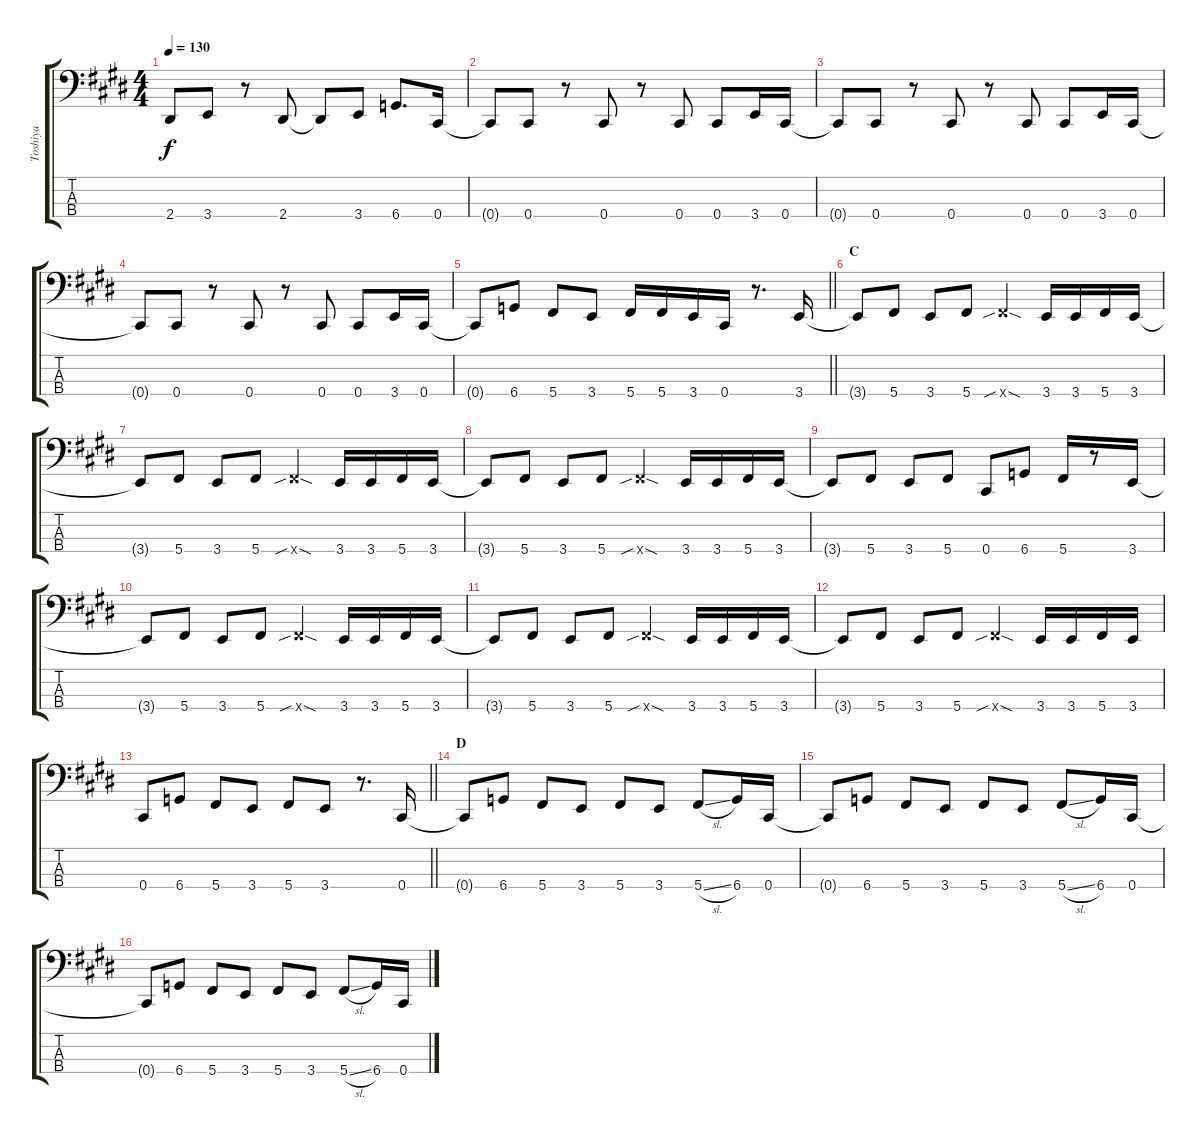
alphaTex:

\track ("Toshiya" "Toshiya") {instrument electricbasspick}
\staff {score tabs}
\tuning (E2 B1 Gb1 Db1) {hide}
\ts (4 4)
\tempo 130
\clef f4
\ks c#minor
2.4{t}.8{dy f} 3.4.8 r.8 2.4.8 2.4{t}.8 3.4.8 6.4.8{d} 0.4.16 |
0.4{t}.8 0.4.8 r.8 0.4.8 r.8 0.4.8 0.4.8 3.4.16 0.4.16 |
0.4{t}.8 0.4.8 r.8 0.4.8 r.8 0.4.8 0.4.8 3.4.16 0.4.16 |
0.4{t}.8 0.4.8 r.8 0.4.8 r.8 0.4.8 0.4.8 3.4.16 0.4.16 |
\barLineRight lightlight
0.4{t}.8 6.4.8 5.4.8 3.4.8 5.4.16 5.4.16 3.4.16 0.4.16 r.8{d} 3.4.16 |
\section ("" "C")
3.4{t}.8 5.4.8 3.4.8 5.4.8 5.4{sib sod x}.4 3.4.16 3.4.16 5.4.16 3.4.16 |
3.4{t}.8 5.4.8 3.4.8 5.4.8 5.4{sib sod x}.4 3.4.16 3.4.16 5.4.16 3.4.16 |
3.4{t}.8 5.4.8 3.4.8 5.4.8 5.4{sib sod x}.4 3.4.16 3.4.16 5.4.16 3.4.16 |
3.4{t}.8 5.4.8 3.4.8 5.4.8 0.4.8 6.4.8 5.4.16 r.8 3.4.16 |
3.4{t}.8 5.4.8 3.4.8 5.4.8 5.4{sib sod x}.4 3.4.16 3.4.16 5.4.16 3.4.16 |
3.4{t}.8 5.4.8 3.4.8 5.4.8 5.4{sib sod x}.4 3.4.16 3.4.16 5.4.16 3.4.16 |
3.4{t}.8 5.4.8 3.4.8 5.4.8 5.4{sib sod x}.4 3.4.16 3.4.16 5.4.16 3.4.16 |
\barLineRight lightlight
0.4.8 6.4.8 5.4.8 3.4.8 5.4.8 3.4.8 r.8{d} 0.4.16 |
\section ("" "D")
0.4{t}.8 6.4.8 5.4.8 3.4.8 5.4.8 3.4.8 5.4{sl}.8 6.4.16 0.4.16 |
0.4{t}.8 6.4.8 5.4.8 3.4.8 5.4.8 3.4.8 5.4{sl}.8 6.4.16 0.4.16 |
0.4{t}.8 6.4.8 5.4.8 3.4.8 5.4.8 3.4.8 5.4{sl}.8 6.4.16 0.4.16
